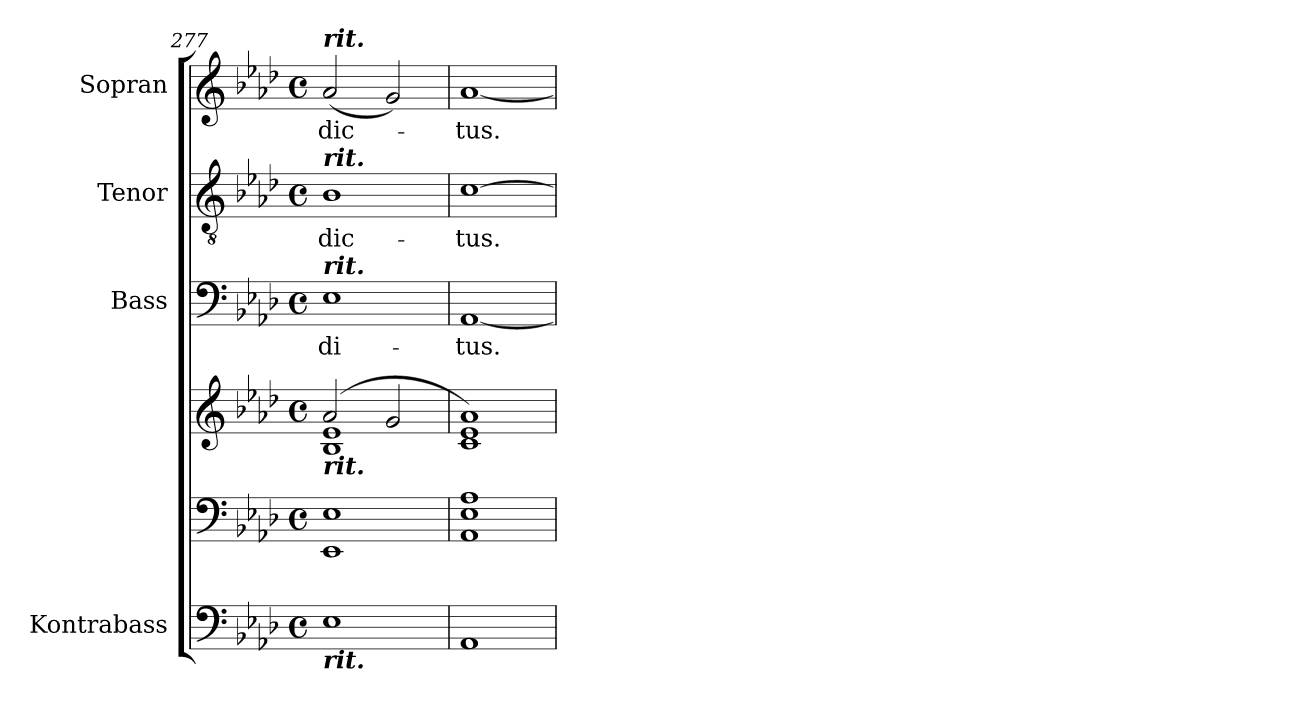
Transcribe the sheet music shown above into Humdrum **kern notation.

**kern	**kern	**kern	**kern	**text	**kern	**text	**kern	**text
*part5	*part4	*part4	*part3	*part3	*part2	*part2	*part1	*part1
*staff6	*staff5	*staff4	*staff3	*staff3	*staff2	*staff2	*staff1	*staff1
*I"Kontrabass	*	*	*I"Bass	*	*I"Tenor	*	*I"Sopran	*
*I'Kb.	*	*	*I'B.	*	*I'T.	*	*I'S.	*
*clefF4	*clefF4	*clefG2	*clefF4	*	*clefGv2	*	*clefG2	*
*ITrd7c12	*	*	*	*	*	*	*	*
*k[b-e-a-d-]	*k[b-e-a-d-]	*k[b-e-a-d-]	*k[b-e-a-d-]	*	*k[b-e-a-d-]	*	*k[b-e-a-d-]	*
*A-:	*A-:	*A-:	*A-:	*	*A-:	*	*A-:	*
*M4/4	*M4/4	*M4/4	*M4/4	*	*M4/4	*	*M4/4	*
*met(c)	*met(c)	*met(c)	*met(c)	*	*met(c)	*	*met(c)	*
=277	=277	=277	=277	=277	=277	=277	=277	=277
*	*	*^	*	*	*	*	*	*
!	!	!	!	!	!	!	!	!LO:TX:a:Bi:t=rit.	!
!	!	!	!	!	!	!LO:TX:a:Bi:t=rit.	!	!	!
!	!	!	!	!LO:TX:a:Bi:t=rit.	!	!	!	!	!
!	!	!LO:TX:b:Bi:t=rit.	!	!	!	!	!	!	!
!LO:TX:b:Bi:t=rit.	!	!	!	!	!	!	!	!	!
!	!	!	!	!	!LO:LY:b	!	!LO:LY:b	!	!LO:LY:b
1EE-	1EE- 1E-	(2a-/	1B- 1e-	1E-	-di-	1B-	-dic-	(<2a-/	-dic-
.	.	2g/	.	.	.	.	.	2g/)	.
*	*	*v	*v	*	*	*	*	*	*
=278	=278	=278	=278	=278	=278	=278	=278	=278
!	!	!	!	!LO:LY:b	!	!LO:LY:b	!	!LO:LY:b
1AAA-	1AA- 1E- 1A-	1c 1e- 1a-)	[1AA-	-tus.	[1c	-tus.	[1a-	-tus.
=	=	=	=	=	=	=	=	=
*-	*-	*-	*-	*-	*-	*-	*-	*-
